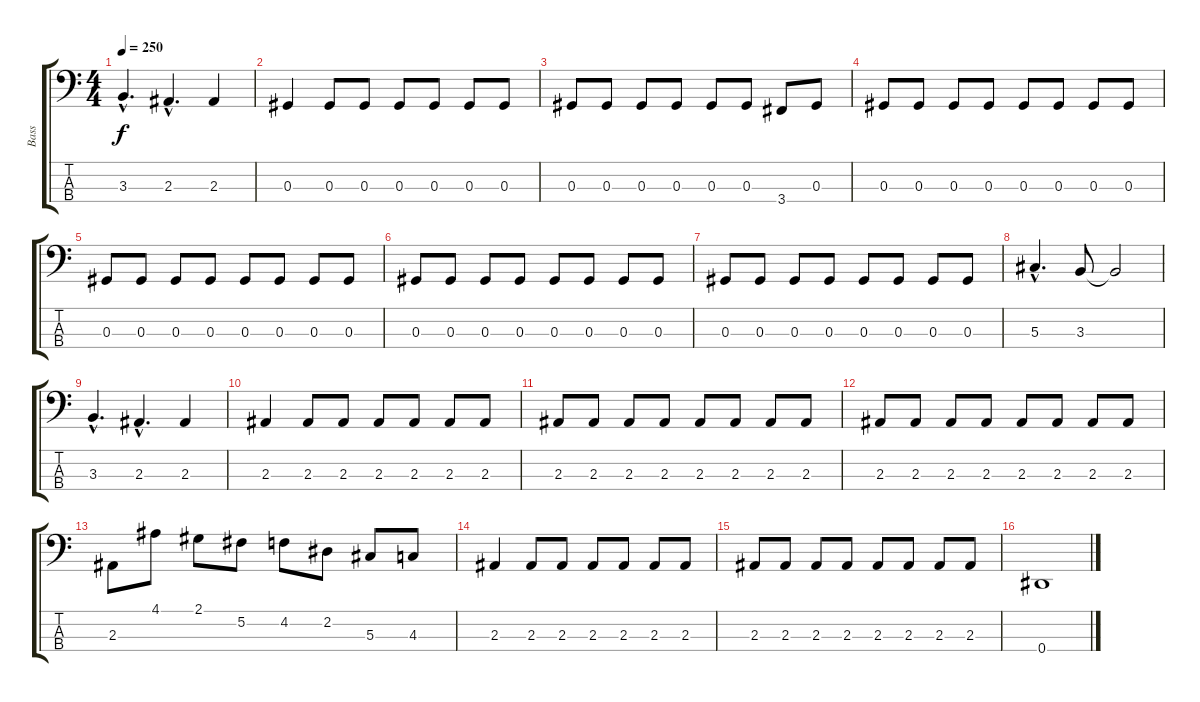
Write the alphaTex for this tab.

\track ("Bass" "Bass") {instrument electricbasspick}
\staff {score tabs}
\tuning (Gb2 Db2 Ab1 Eb1) {hide}
\ts (4 4)
\tempo 250
\clef f4
\ks c
3.3{hac}.4{d dy f} 2.3{hac}.4{d} 2.3.4 |
0.3.4 0.3.8 0.3.8 0.3.8 0.3.8 0.3.8 0.3.8 |
0.3.8 0.3.8 0.3.8 0.3.8 0.3.8 0.3.8 3.4.8 0.3.8 |
0.3.8 0.3.8 0.3.8 0.3.8 0.3.8 0.3.8 0.3.8 0.3.8 |
0.3.8 0.3.8 0.3.8 0.3.8 0.3.8 0.3.8 0.3.8 0.3.8 |
0.3.8 0.3.8 0.3.8 0.3.8 0.3.8 0.3.8 0.3.8 0.3.8 |
0.3.8 0.3.8 0.3.8 0.3.8 0.3.8 0.3.8 0.3.8 0.3.8 |
5.3{hac}.4{d} 3.3.8 3.3{t}.2 |
3.3{hac}.4{d} 2.3{hac}.4{d} 2.3.4 |
2.3.4 2.3.8 2.3.8 2.3.8 2.3.8 2.3.8 2.3.8 |
2.3.8 2.3.8 2.3.8 2.3.8 2.3.8 2.3.8 2.3.8 2.3.8 |
2.3.8 2.3.8 2.3.8 2.3.8 2.3.8 2.3.8 2.3.8 2.3.8 |
2.3.8 4.1.8 2.1.8 5.2.8 4.2.8 2.2.8 5.3.8 4.3.8 |
2.3.4 2.3.8 2.3.8 2.3.8 2.3.8 2.3.8 2.3.8 |
2.3.8 2.3.8 2.3.8 2.3.8 2.3.8 2.3.8 2.3.8 2.3.8 |
0.4.1
